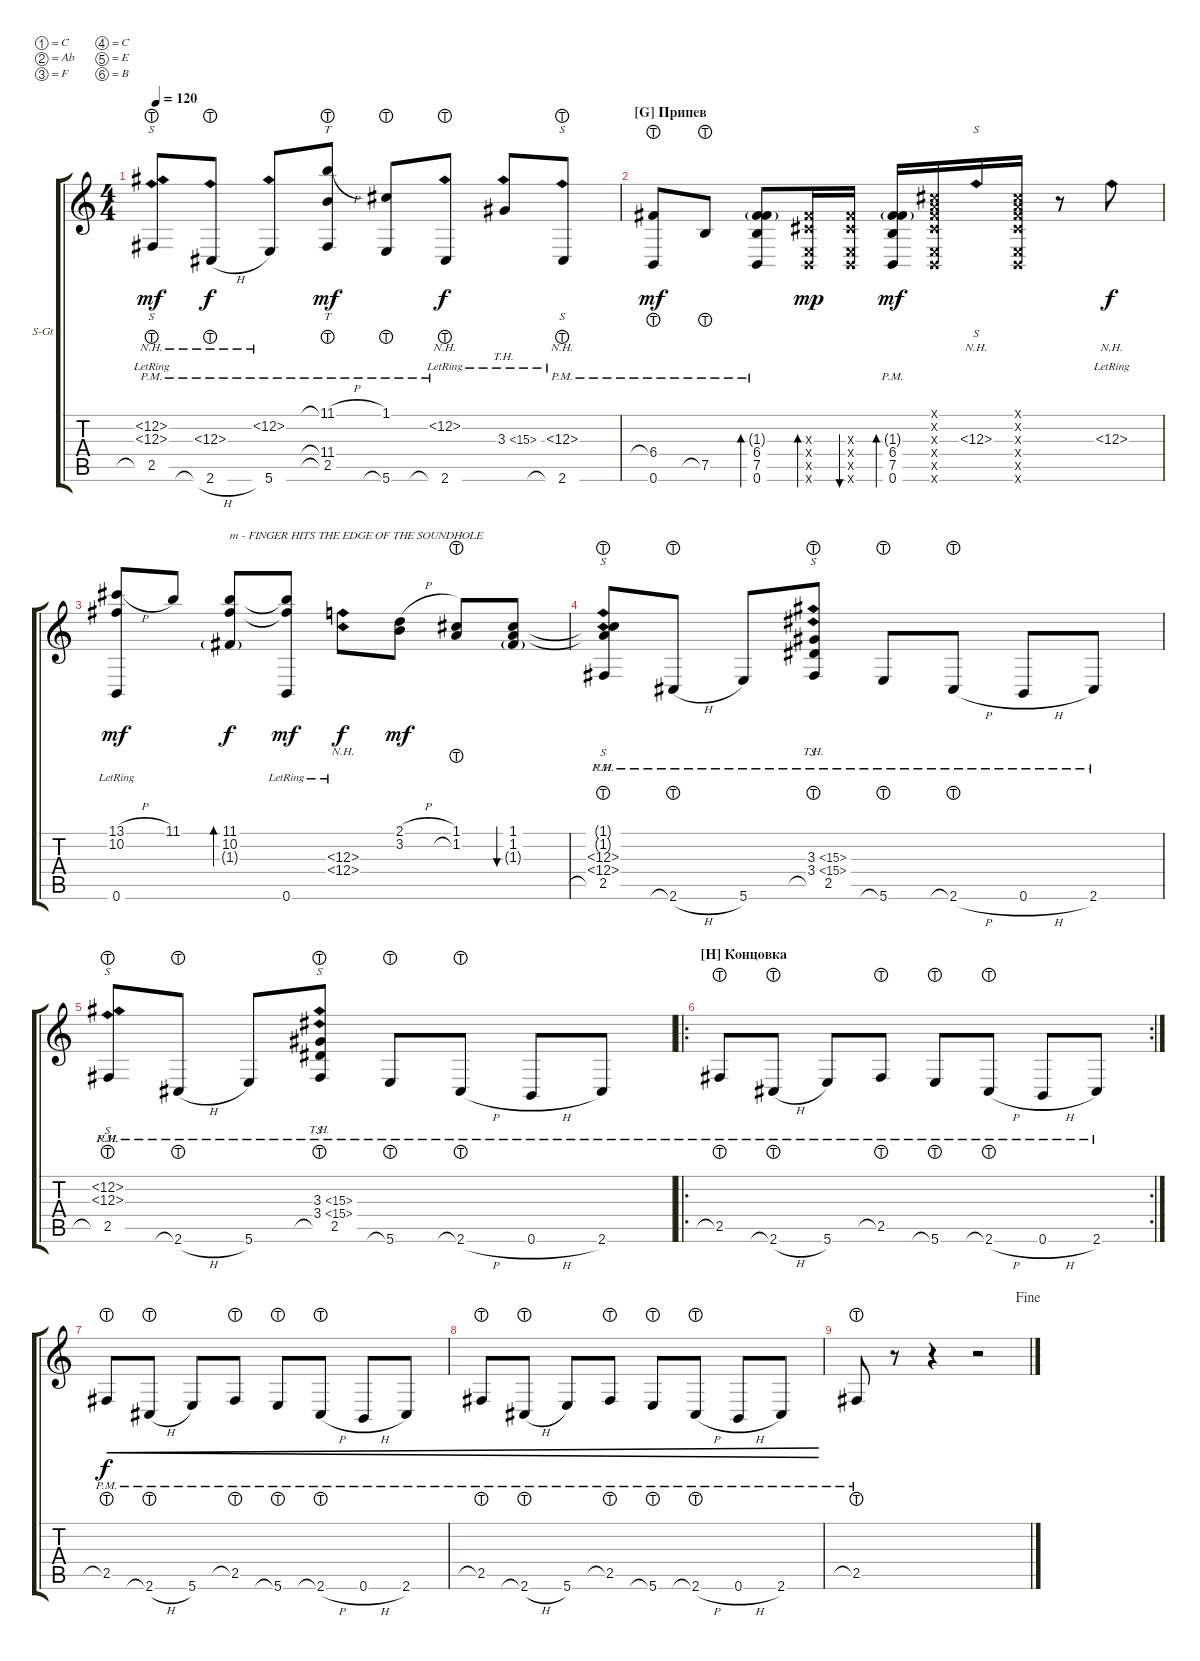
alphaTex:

\defaultSystemsLayout 4
\bracketExtendMode groupsimilarinstruments
\firstSystemTrackNameOrientation horizontal
\otherSystemsTrackNameOrientation horizontal
\track ("Steel Guitar" "S-Gt") {instrument acousticguitarsteel}
\staff {score tabs}
\tuning (C4 Ab3 F3 C3 E2 B1)
\ts (4 4)
\tempo 120
\clef g2
\ks c
(2.5{lht pm} 13.3{nh lr} 13.2{nh}).8{s dy mf} (2.6{h lht pm} 13.3{nh}).8{dy f} (5.6{pm} 13.2{nh}).8 (2.5{lht pm} 11.1{h lht} 11.4{lht}).8{tt dy mf} (5.6{lht pm} 1.1).8 (2.6{lht pm} 13.2{nh lr}).8{dy f} 3.3{th 12 lr}.8 (2.6{lht pm} 13.3{nh lr}).8{s} |
\section ("G" "Припев")
(6.4{lht} 0.6{pm}).8{dy mf} 7.5{lht pm}.8 (6.4 7.5 0.6{pm} 1.3{g}).8{bd 30} (0.5{x} 0.6{x} 1.4{x} 1.3{x}).16{bd 30 dy mp} (0.6{x} 0.5{x} 1.4{x} 1.3{x}).16{bu 30} (6.4 7.5 0.6{pm} 1.3{g}).16{bd 30 dy mf} (0.6{x} 0.5{x} 1.4{x} 1.3{x} 1.1{x} 1.2{x}).16 13.3{nh}.16{s} (0.6{x} 0.5{x} 1.4{x} 1.3{x} 1.1{x} 1.2{x}).16 r.8 13.3{nh lr}.8{dy f} |
(13.1{h} 10.2 0.6{lr}).8{dy mf} 11.1.8 (11.1 10.2 1.3{g}).8{bd 30 txt "m - FINGER HITS THE EDGE OF THE SOUNDHOLE " dy f} (0.6{lr} 11.1{t} 10.2{t}).8{dy mf} (13.3{nh lr} 13.4{nh lr}).8{dy f} (2.1{h} 3.2).8{dy mf} (1.1 1.2{lht}).8 (1.1 1.2 1.3{g}).8{bu 30} |
(13.4{nh} 2.5{lht pm} 13.3{nh} 1.1{t} 1.2{t}).8{s} 2.6{h lht pm}.8 5.6{pm}.8 (2.5{lht pm} 3.3{th 12} 3.4{th 12}).8{s} 5.6{lht pm}.8 2.6{h lht pm}.8 0.6{h pm}.8 2.6{pm}.8 |
(2.5{lht pm} 13.3{nh} 13.2{nh}).8{s} 2.6{h lht pm}.8 5.6{pm}.8 (2.5{lht pm} 3.3{th 12} 3.4{th 12}).8{s} 5.6{lht pm}.8 2.6{h lht pm}.8 0.6{h pm}.8 2.6{pm}.8 |
\ro
\rc 2
\section ("H" "Концовка")
2.5{lht pm}.8 2.6{h lht pm}.8 5.6{pm}.8 2.5{lht pm}.8 5.6{lht pm}.8 2.6{h lht pm}.8 0.6{h pm}.8 2.6{pm}.8 |
2.5{lht pm}.8{cre dy f} 2.6{h lht pm}.8{cre} 5.6{pm}.8{cre} 2.5{lht pm}.8{cre} 5.6{lht pm}.8{cre} 2.6{h lht pm}.8{cre} 0.6{h pm}.8{cre} 2.6{pm}.8{cre} |
2.5{lht pm}.8{cre} 2.6{h lht pm}.8{cre} 5.6{pm}.8{cre} 2.5{lht pm}.8{cre} 5.6{lht pm}.8{cre} 2.6{h lht pm}.8{cre} 0.6{h pm}.8{cre} 2.6{pm}.8{cre} |
\jump fine
2.5{lht pm}.8 r.8 r.4 r.2
